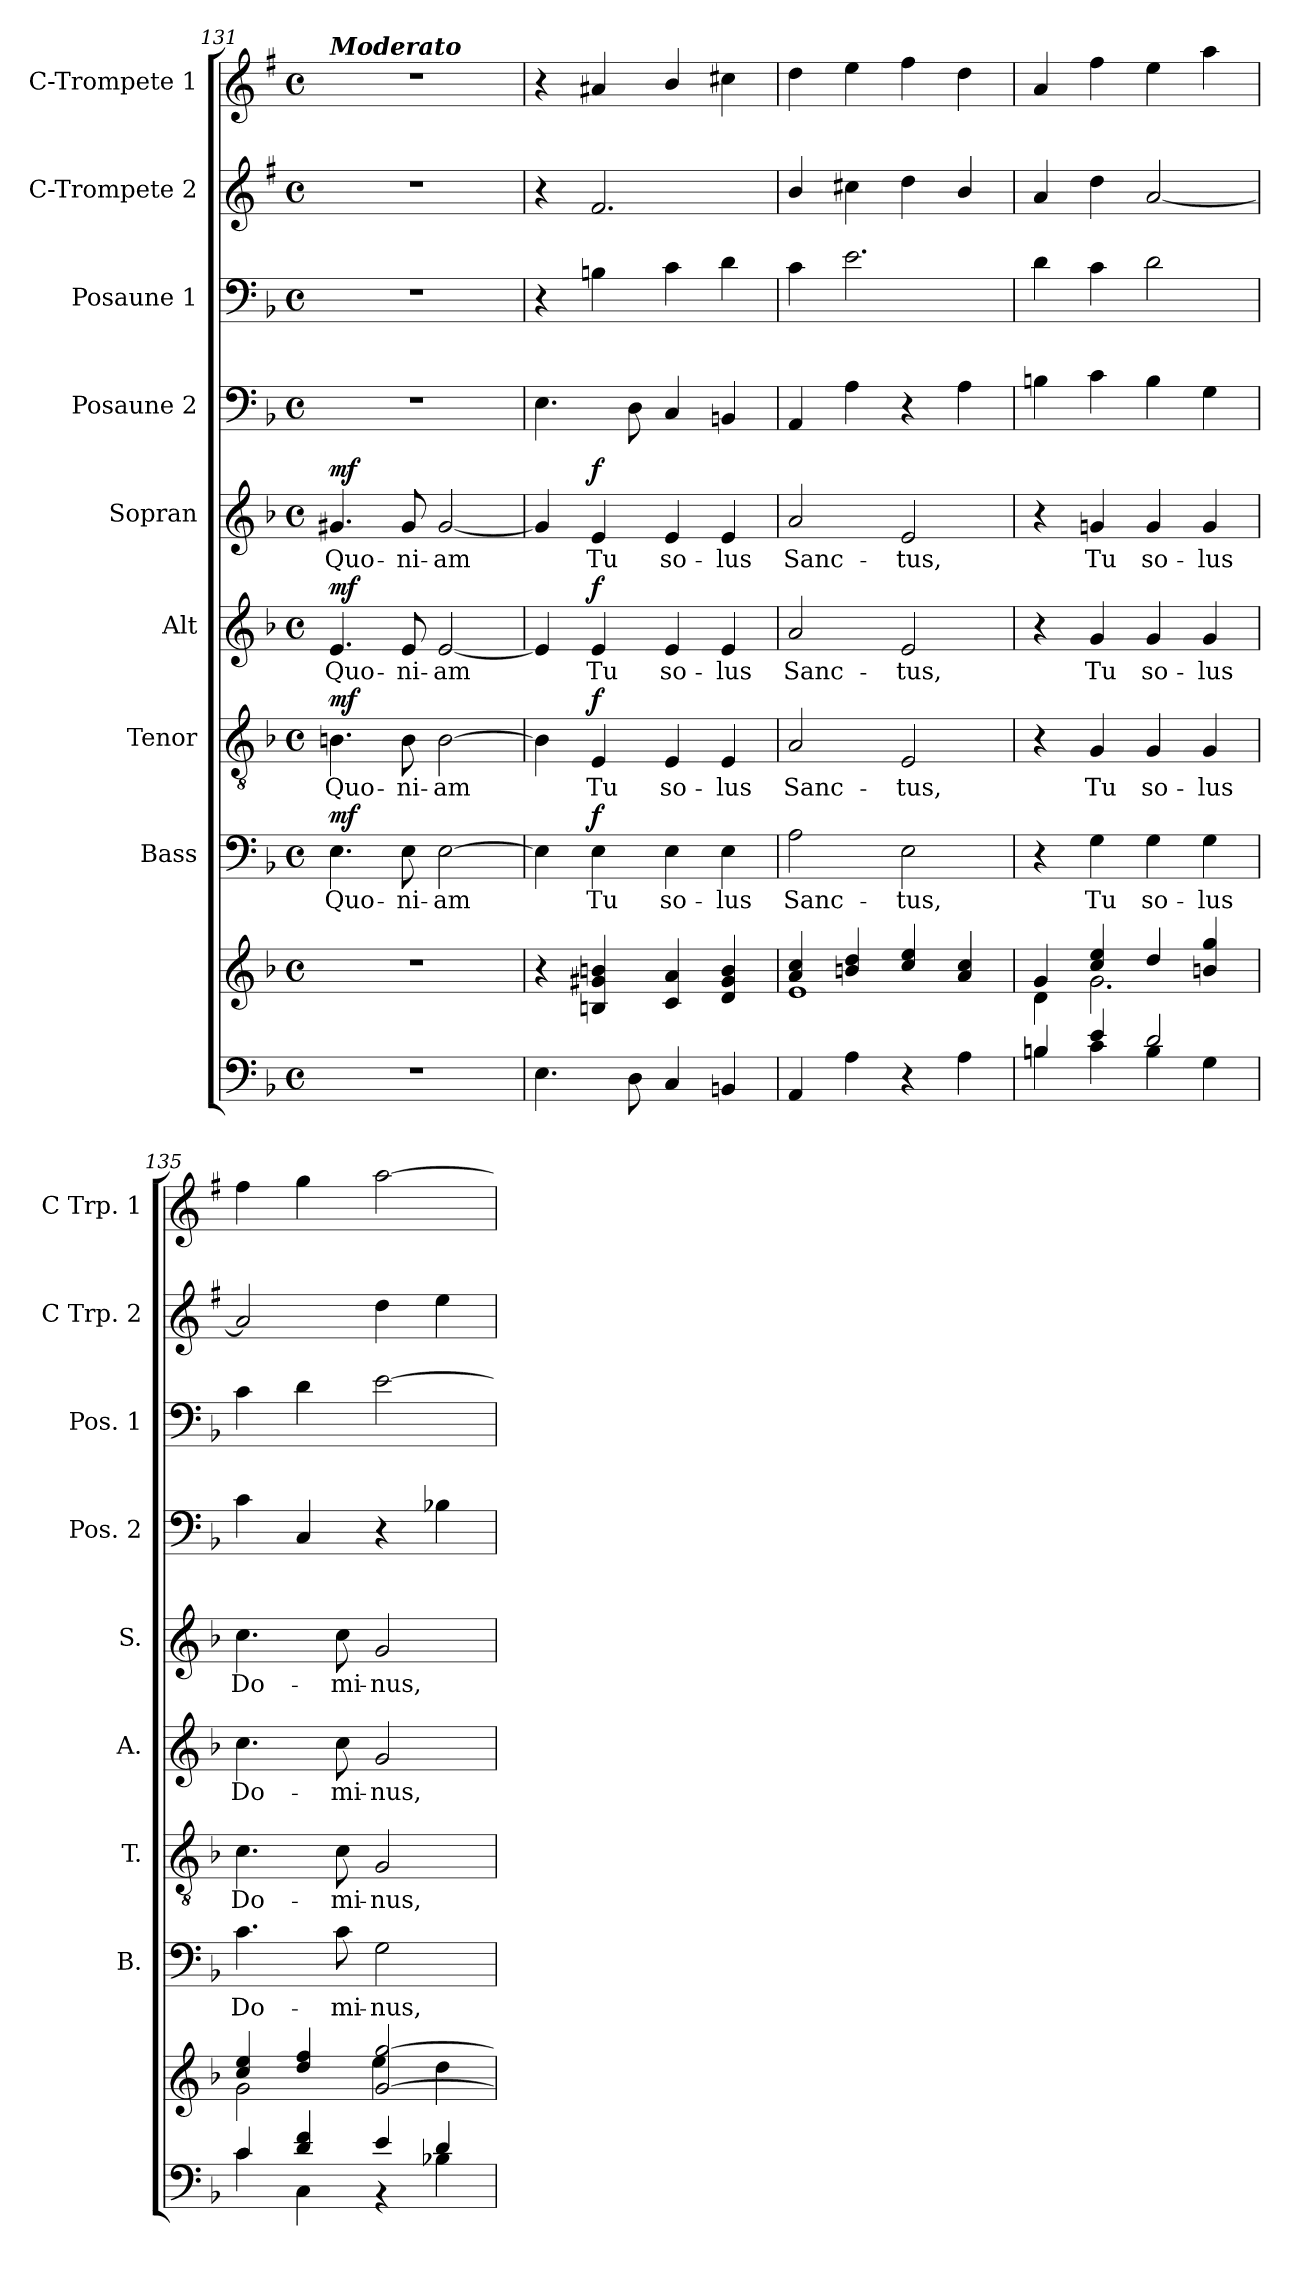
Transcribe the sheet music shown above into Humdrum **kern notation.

**kern	**kern	**kern	**text	**dynam	**kern	**text	**dynam	**kern	**text	**dynam	**kern	**text	**dynam	**kern	**kern	**kern	**kern
*part9	*part9	*part8	*part8	*part8	*part7	*part7	*part7	*part6	*part6	*part6	*part5	*part5	*part5	*part4	*part3	*part2	*part1
*staff10	*staff9	*staff8	*staff8	*staff8	*staff7	*staff7	*staff7	*staff6	*staff6	*staff6	*staff5	*staff5	*staff5	*staff4	*staff3	*staff2	*staff1
*	*	*I"Bass	*	*	*I"Tenor	*	*	*I"Alt	*	*	*I"Sopran	*	*	*I"Posaune 2	*I"Posaune 1	*I"C-Trompete 2	*I"C-Trompete 1
*	*	*I'B.	*	*	*I'T.	*	*	*I'A.	*	*	*I'S.	*	*	*I'Pos. 2	*I'Pos. 1	*I'C Trp. 2	*I'C Trp. 1
*clefF4	*clefG2	*clefF4	*	*	*clefGv2	*	*	*clefG2	*	*	*clefG2	*	*	*clefF4	*clefF4	*clefG2	*clefG2
*	*	*	*	*	*	*	*	*	*	*	*	*	*	*	*	*ITrd1c2	*ITrd1c2
*k[b-]	*k[b-]	*k[b-]	*	*	*k[b-]	*	*	*k[b-]	*	*	*k[b-]	*	*	*k[b-]	*k[b-]	*k[b-]	*k[b-]
*F:	*F:	*F:	*	*	*F:	*	*	*F:	*	*	*F:	*	*	*F:	*F:	*F:	*F:
*M4/4	*M4/4	*M4/4	*	*	*M4/4	*	*	*M4/4	*	*	*M4/4	*	*	*M4/4	*M4/4	*M4/4	*M4/4
*met(c)	*met(c)	*met(c)	*	*	*met(c)	*	*	*met(c)	*	*	*met(c)	*	*	*met(c)	*met(c)	*met(c)	*met(c)
=131	=131	=131	=131	=131	=131	=131	=131	=131	=131	=131	=131	=131	=131	=131	=131	=131	=131
!	!	!	!	!	!	!	!	!	!	!	!	!	!	!	!	!	!LO:TX:a:Bi:t=Moderato
!	!	!	!LO:LY:b	!LO:DY:a	!	!LO:LY:b	!LO:DY:a	!	!LO:LY:b	!LO:DY:a	!	!LO:LY:b	!LO:DY:a	!	!	!	!
1r	1r	4.E\	Quo-	mf	4.Bn\	Quo-	mf	4.e/	Quo-	mf	4.g#X/	Quo-	mf	1r	1r	1r	1r
!	!	!	!LO:LY:b	!	!	!LO:LY:b	!	!	!LO:LY:b	!	!	!LO:LY:b	!	!	!	!	!
.	.	8E\	-ni-	.	8B\	-ni-	.	8e/	-ni-	.	8g#/	-ni-	.	.	.	.	.
!	!	!	!LO:LY:b	!	!	!LO:LY:b	!	!	!LO:LY:b	!	!	!LO:LY:b	!	!	!	!	!
.	.	[2E\	-am	.	[2B\	-am	.	[2e/	-am	.	[2g#/	-am	.	.	.	.	.
=132	=132	=132	=132	=132	=132	=132	=132	=132	=132	=132	=132	=132	=132	=132	=132	=132	=132
4.E\	4r	4E\]	.	.	4B\]	.	.	4e/]	.	.	4g#/]	.	.	4.E\	4r	4r	4r
!	!	!	!LO:LY:b	!LO:DY:a	!	!LO:LY:b	!LO:DY:a	!	!LO:LY:b	!LO:DY:a	!	!LO:LY:b	!LO:DY:a	!	!	!	!
.	4Bn/ 4g#X/ 4bn/	4E\	Tu	f	4E/	Tu	f	4e/	Tu	f	4e/	Tu	f	.	4Bn\	2.e/	4g#X/
8D\	.	.	.	.	.	.	.	.	.	.	.	.	.	8D\	.	.	.
!	!	!	!LO:LY:b	!	!	!LO:LY:b	!	!	!LO:LY:b	!	!	!LO:LY:b	!	!	!	!	!
4C/	4c/ 4a/	4E\	so-	.	4E/	so-	.	4e/	so-	.	4e/	so-	.	4C/	4c\	.	4a/
!	!	!	!LO:LY:b	!	!	!LO:LY:b	!	!	!LO:LY:b	!	!	!LO:LY:b	!	!	!	!	!
4BBn/	4d/ 4g#/ 4b/	4E\	-lus	.	4E/	-lus	.	4e/	-lus	.	4e/	-lus	.	4BBn/	4d\	.	4bn\
=133	=133	=133	=133	=133	=133	=133	=133	=133	=133	=133	=133	=133	=133	=133	=133	=133	=133
*	*^	*	*	*	*	*	*	*	*	*	*	*	*	*	*	*	*
!	!	!	!	!LO:LY:b	!	!	!LO:LY:b	!	!	!LO:LY:b	!	!	!LO:LY:b	!	!	!	!	!
4AA/	4a/ 4cc/	1e	2A\	Sanc-	.	2A/	Sanc-	.	2a/	Sanc-	.	2a/	Sanc-	.	4AA/	4c\	4a/	4cc\
4A\	4bn/ 4dd/	.	.	.	.	.	.	.	.	.	.	.	.	.	4A\	2.e\	4bn\	4dd\
!	!	!	!	!LO:LY:b	!	!	!LO:LY:b	!	!	!LO:LY:b	!	!	!LO:LY:b	!	!	!	!	!
4r	4cc/ 4ee/	.	2E\	-tus,	.	2E/	-tus,	.	2e/	-tus,	.	2e/	-tus,	.	4r	.	4cc\	4ee\
4A\	4a/ 4cc/	.	.	.	.	.	.	.	.	.	.	.	.	.	4A\	.	4a/	4cc\
=134	=134	=134	=134	=134	=134	=134	=134	=134	=134	=134	=134	=134	=134	=134	=134	=134	=134	=134
*^	*	*	*	*	*	*	*	*	*	*	*	*	*	*	*	*	*	*
4B/	4Bn\	4g/	4d\	4r	.	.	4r	.	.	4r	.	.	4r	.	.	4Bn\	4d\	4g/	4g/
!	!	!	!	!	!LO:LY:b	!	!	!LO:LY:b	!	!	!LO:LY:b	!	!	!LO:LY:b	!	!	!	!	!
4e/	4c\	4cc/ 4ee/	2.g\	4G\	Tu	.	4G/	Tu	.	4g/	Tu	.	4gn/	Tu	.	4c\	4c\	4cc\	4ee\
!	!	!	!	!	!LO:LY:b	!	!	!LO:LY:b	!	!	!LO:LY:b	!	!	!LO:LY:b	!	!	!	!	!
2d/	4B\	4dd/	.	4G\	so-	.	4G/	so-	.	4g/	so-	.	4g/	so-	.	4B\	2d\	[2g/	4dd\
!	!	!	!	!	!LO:LY:b	!	!	!LO:LY:b	!	!	!LO:LY:b	!	!	!LO:LY:b	!	!	!	!	!
.	4G\	4bn/ 4gg/	.	4G\	-lus	.	4G/	-lus	.	4g/	-lus	.	4g/	-lus	.	4G\	.	.	4gg\
!!LO:PB:g=z
=135	=135	=135	=135	=135	=135	=135	=135	=135	=135	=135	=135	=135	=135	=135	=135	=135	=135	=135	=135
!	!	!	!	!	!LO:LY:b	!	!	!LO:LY:b	!	!	!LO:LY:b	!	!	!LO:LY:b	!	!	!	!	!
4c/	4c\	4cc/ 4ee/	2g\	4.c\	Do-	.	4.c\	Do-	.	4.cc\	Do-	.	4.cc\	Do-	.	4c\	4c\	2g/]	4ee\
4d/ 4f/	4C\	4dd/ 4ff/	.	.	.	.	.	.	.	.	.	.	.	.	.	4C/	4d\	.	4ff\
!	!	!	!	!	!LO:LY:b	!	!	!LO:LY:b	!	!	!LO:LY:b	!	!	!LO:LY:b	!	!	!	!	!
.	.	.	.	8c\	-mi-	.	8c\	-mi-	.	8cc\	-mi-	.	8cc\	-mi-	.	.	.	.	.
!	!	!	!	!	!LO:LY:b	!	!	!LO:LY:b	!	!	!LO:LY:b	!	!	!LO:LY:b	!	!	!	!	!
4e/	4r	[<2g/ [>2gg/	4ee\	2G\	-nus,	.	2G/	-nus,	.	2g/	-nus,	.	2g/	-nus,	.	4r	[2e\	4cc\	[2gg\
4d/	4B-X\	.	4dd\	.	.	.	.	.	.	.	.	.	.	.	.	4B-X\	.	4dd\	.
*v	*v	*	*	*	*	*	*	*	*	*	*	*	*	*	*	*	*	*	*
*	*v	*v	*	*	*	*	*	*	*	*	*	*	*	*	*	*	*	*
=	=	=	=	=	=	=	=	=	=	=	=	=	=	=	=	=	=
*-	*-	*-	*-	*-	*-	*-	*-	*-	*-	*-	*-	*-	*-	*-	*-	*-	*-
